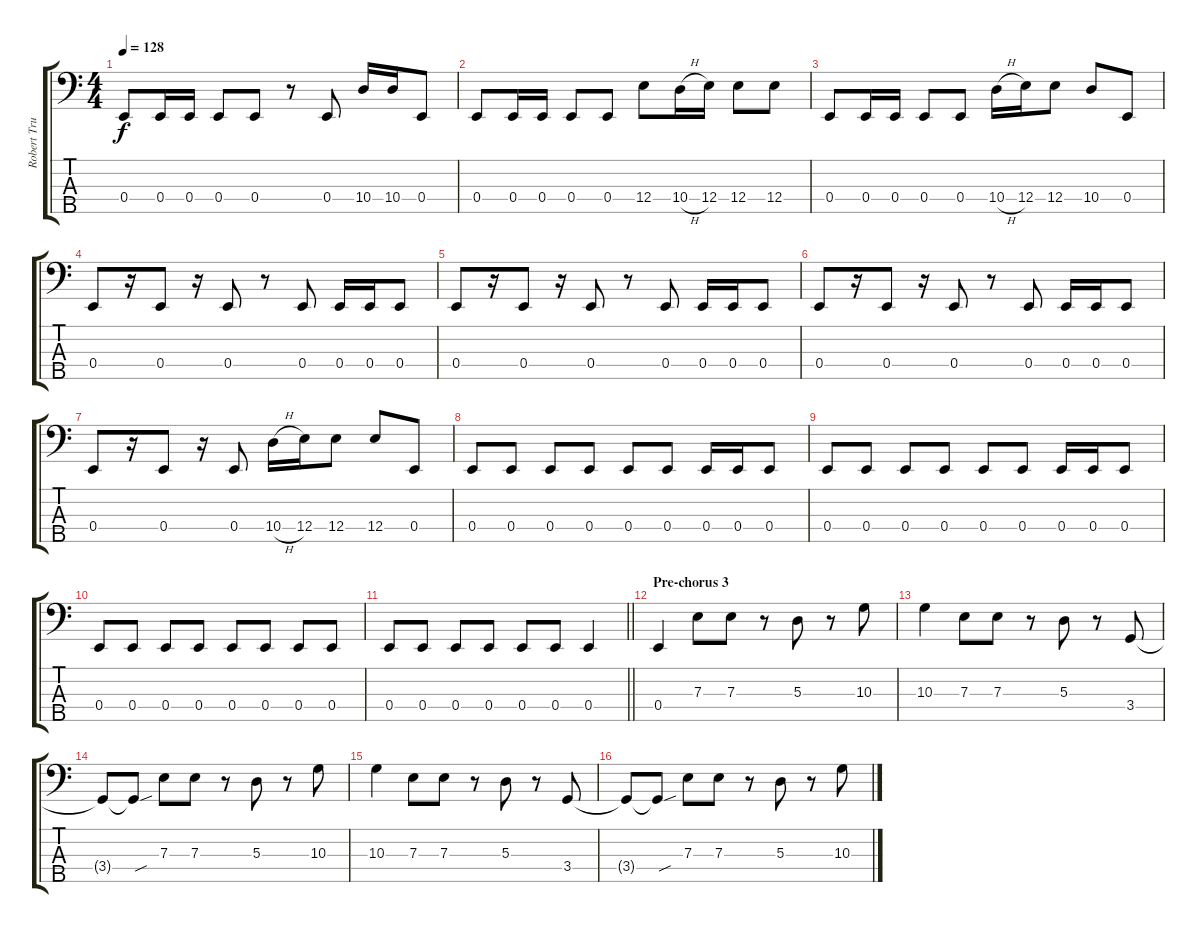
\track ("Robert Trujillo (Bass)" "Robert Tru") {instrument electricbassfinger}
\staff {score tabs}
\tuning (G2 D2 A1 E1 B0) {hide}
\ts (4 4)
\tempo 128
\clef f4
\ks c
0.4.8{dy f} 0.4.16 0.4.16 0.4.8 0.4.8 r.8 0.4.8 10.4.16 10.4.16 0.4.8 |
0.4.8 0.4.16 0.4.16 0.4.8 0.4.8 12.4.8 10.4{h}.16 12.4.16 12.4.8 12.4.8 |
0.4.8 0.4.16 0.4.16 0.4.8 0.4.8 10.4{h}.16 12.4.16 12.4.8 10.4.8 0.4.8 |
0.4.8 r.16 0.4.8 r.16 0.4.8 r.8 0.4.8 0.4.16 0.4.16 0.4.8 |
0.4.8 r.16 0.4.8 r.16 0.4.8 r.8 0.4.8 0.4.16 0.4.16 0.4.8 |
0.4.8 r.16 0.4.8 r.16 0.4.8 r.8 0.4.8 0.4.16 0.4.16 0.4.8 |
0.4.8 r.16 0.4.8 r.16 0.4.8 10.4{h}.16 12.4.16 12.4.8 12.4.8 0.4.8 |
0.4.8 0.4.8 0.4.8 0.4.8 0.4.8 0.4.8 0.4.16 0.4.16 0.4.8 |
0.4.8 0.4.8 0.4.8 0.4.8 0.4.8 0.4.8 0.4.16 0.4.16 0.4.8 |
0.4.8 0.4.8 0.4.8 0.4.8 0.4.8 0.4.8 0.4.8 0.4.8 |
\barLineRight lightlight
0.4.8 0.4.8 0.4.8 0.4.8 0.4.8 0.4.8 0.4.4 |
\section ("" "Pre-chorus 3")
0.4.4 7.3.8 7.3.8 r.8 5.3.8 r.8 10.3.8 |
10.3.4 7.3.8 7.3.8 r.8 5.3.8 r.8 3.4.8 |
3.4{t}.8 3.4{sou t}.8 7.3.8 7.3.8 r.8 5.3.8 r.8 10.3.8 |
10.3.4 7.3.8 7.3.8 r.8 5.3.8 r.8 3.4.8 |
3.4{t}.8 3.4{sou t}.8 7.3.8 7.3.8 r.8 5.3.8 r.8 10.3.8
